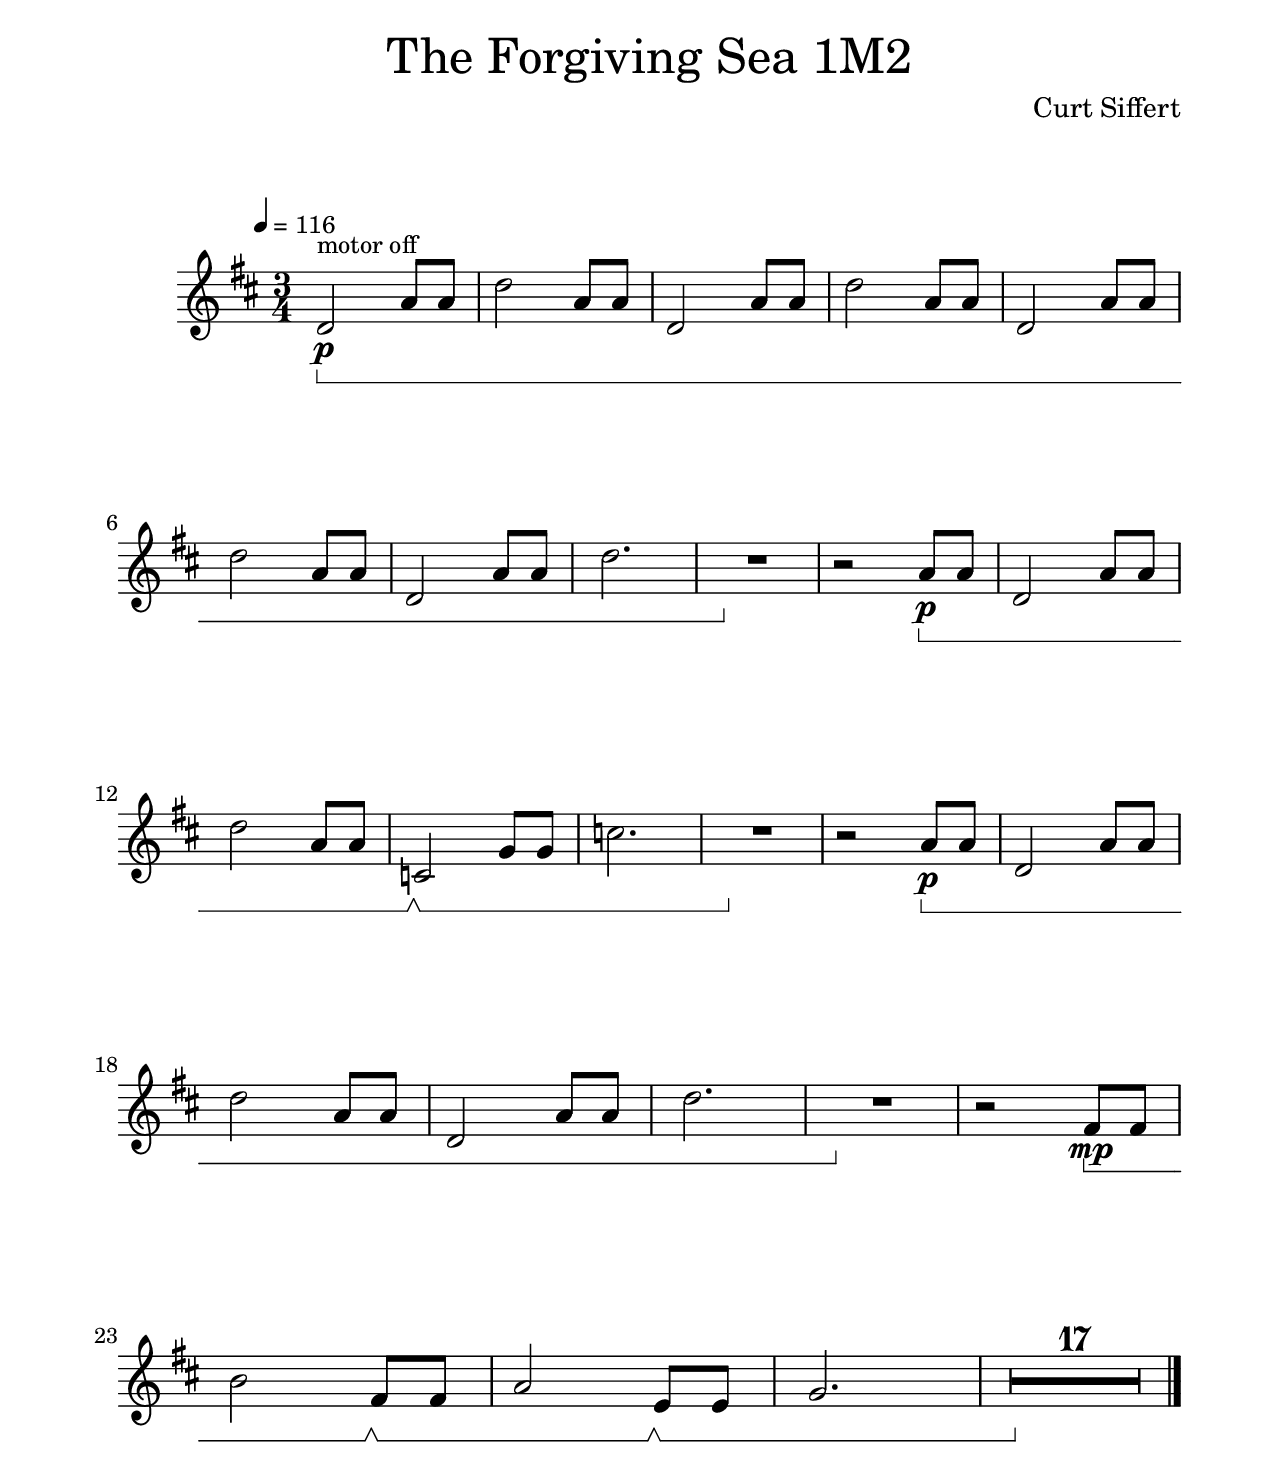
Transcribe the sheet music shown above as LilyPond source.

\version "2.16.0"
\include "english.ly"
\include "../lib/parts.ily"

\header {
  	poet = \markup \larger \larger "Vibraphone"
}

\version "2.16.0"
\include "english.ly"

vibraphoneNotes = \relative c'' {

	\time 3/4
	\key d \major
	\set tieWaitForNote = ##t
	\set Staff.pedalSustainStyle = #'bracket


	d,2\p\sustainOn^\markup{\smaller "motor off"} a'8 a |
	d2 a8 a |
	d,2 a'8 a |
	d2 a8 a |
	d,2 a'8 a |
	
	\tag #'part { \break }
	
	d2 a8 a |
	d,2 a'8 a |
	d2. |
	
	R2.\sustainOff
	
	r2 a8\p\sustainOn a |
	d,2 a'8 a |
	
	\tag #'part { \break }
	
	d2 a8 a |
	c,2\sustainOff\sustainOn g'8 g |
	c2. |
	
	R2.\sustainOff
	
	r2 a8\p\sustainOn a |
	d,2 a'8 a |
	
	\tag #'part { \break }

	d2 a8 a |
	d,2 a'8 a |
	d2. |
	
	R2.\sustainOff
	
	r2 fs,8\mp\sustainOn fs |
	
	\tag #'part { \break }

	b2 fs8\sustainOff\sustainOn fs |
	a2 e8\sustainOff\sustainOn e |
	g2.
	
	R2.*17\sustainOff
	
	\bar "|."
		
}


<<
	\new Staff \relative c'' { 
		\everyPartScore
		\keepWithTag #'part \vibraphoneNotes	
	}	
>>